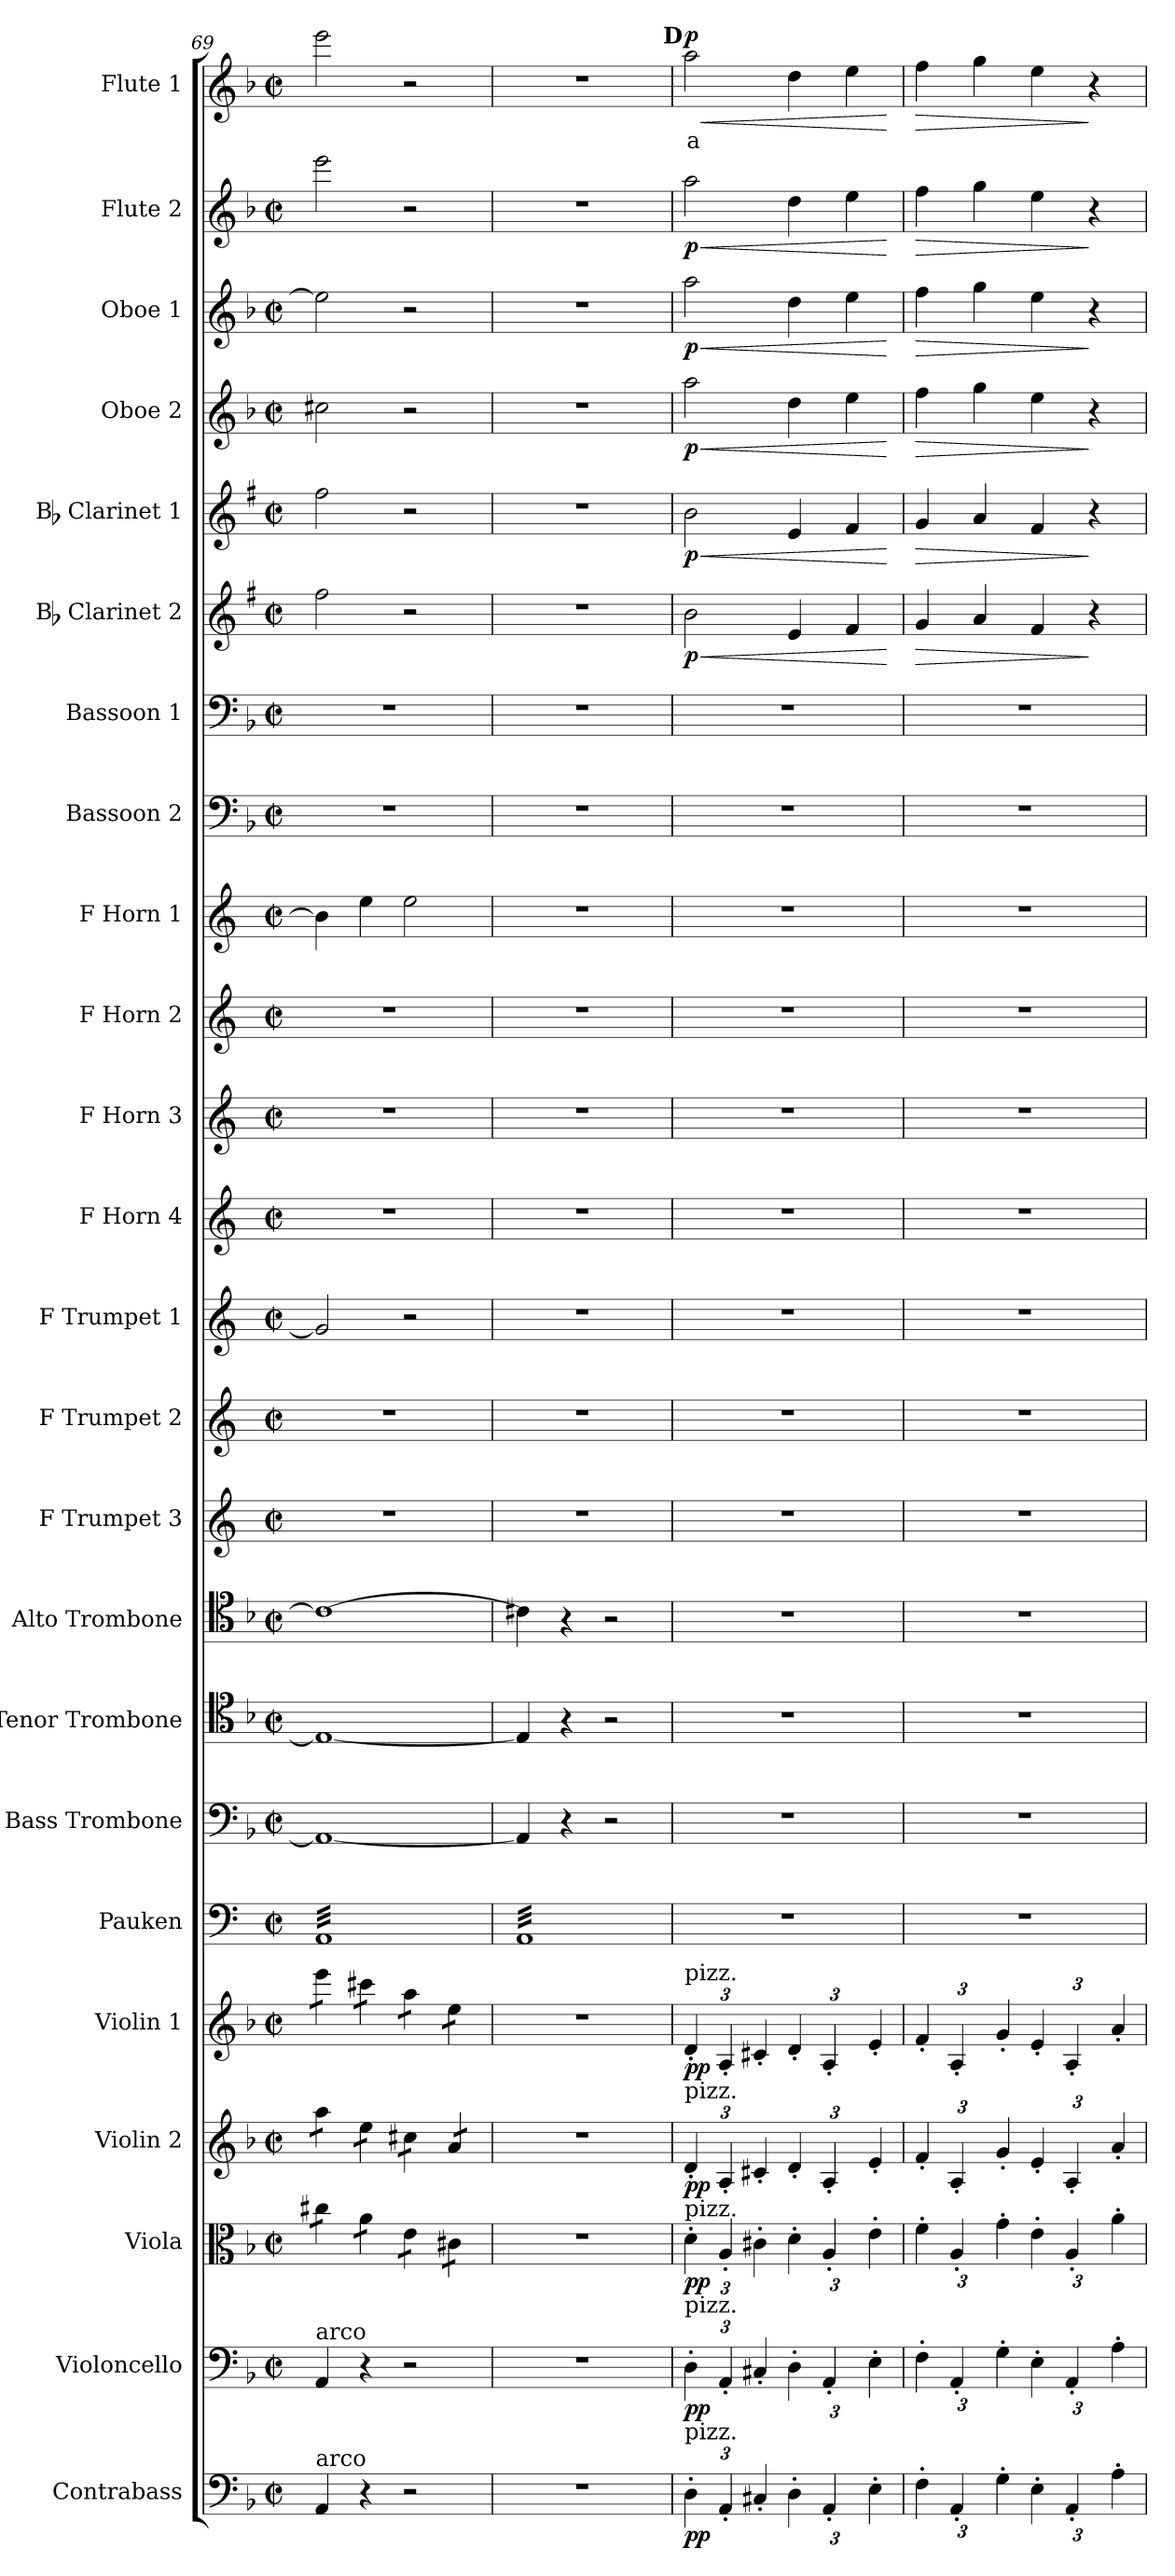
**kern	**dynam	**kern	**dynam	**kern	**dynam	**kern	**dynam	**kern	**dynam	**kern	**kern	**kern	**kern	**kern	**kern	**kern	**kern	**kern	**kern	**kern	**kern	**kern	**kern	**dynam	**kern	**dynam	**kern	**dynam	**kern	**dynam	**kern	**dynam	**kern	**text	**dynam
*part24	*part24	*part23	*part23	*part22	*part22	*part21	*part21	*part20	*part20	*part19	*part18	*part17	*part16	*part15	*part14	*part13	*part12	*part11	*part10	*part9	*part8	*part7	*part6	*part6	*part5	*part5	*part4	*part4	*part3	*part3	*part2	*part2	*part1	*part1	*part1
*staff24	*staff24	*staff23	*staff23	*staff22	*staff22	*staff21	*staff21	*staff20	*staff20	*staff19	*staff18	*staff17	*staff16	*staff15	*staff14	*staff13	*staff12	*staff11	*staff10	*staff9	*staff8	*staff7	*staff6	*staff6	*staff5	*staff5	*staff4	*staff4	*staff3	*staff3	*staff2	*staff2	*staff1	*staff1	*staff1
*I"Contrabass	*	*I"Violoncello	*	*I"Viola	*	*I"Violin 2	*	*I"Violin 1	*	*I"Pauken	*I"Bass Trombone	*I"Tenor Trombone	*I"Alto Trombone	*I"F Trumpet 3	*I"F Trumpet 2	*I"F Trumpet 1	*I"F Horn 4	*I"F Horn 3	*I"F Horn 2	*I"F Horn 1	*I"Bassoon 2	*I"Bassoon 1	*I"Bb Clarinet 2	*	*I"Bb Clarinet 1	*	*I"Oboe 2	*	*I"Oboe 1	*	*I"Flute 2	*	*I"Flute 1	*	*
*I'Cb	*	*I'Vc	*	*I'Vla	*	*I'Vln 2	*	*I'Vln 1	*	*I'Pk.	*I'B Trb	*I'T Trb	*I'A Trb	*I'Tpt 3	*I'Tpt 2	*I'Tpt 1	*I'Hn 4	*I'Hn 3	*I'Hn 2	*I'Hn 1	*I'Bsn 2	*I'Bsn 1	*I'Cl 2	*	*I'Cl 1	*	*I'Ob 2	*	*I'Ob 1	*	*I'Fl 2	*	*I'Fl 1	*	*
*clefF4	*	*clefF4	*	*clefC3	*	*clefG2	*	*clefG2	*	*clefF4	*clefF4	*clefC4	*clefC4	*clefG2	*clefG2	*clefG2	*clefG2	*clefG2	*clefG2	*clefG2	*clefF4	*clefF4	*clefG2	*	*clefG2	*	*clefG2	*	*clefG2	*	*clefG2	*	*clefG2	*	*
*ITrd7c12	*	*	*	*	*	*	*	*	*	*	*	*	*	*ITrd-3c-5	*ITrd-3c-5	*ITrd-3c-5	*ITrd4c7	*ITrd4c7	*ITrd4c7	*ITrd4c7	*	*	*ITrd1c2	*	*ITrd1c2	*	*	*	*	*	*	*	*	*	*
*k[b-]	*	*k[b-]	*	*k[b-]	*	*k[b-]	*	*k[b-]	*	*k[]	*k[b-]	*k[b-]	*k[b-]	*k[b-]	*k[b-]	*k[b-]	*k[b-]	*k[b-]	*k[b-]	*k[b-]	*k[b-]	*k[b-]	*k[b-]	*	*k[b-]	*	*k[b-]	*	*k[b-]	*	*k[b-]	*	*k[b-]	*	*
*M2/2	*	*M2/2	*	*M2/2	*	*M2/2	*	*M2/2	*	*M2/2	*M2/2	*M2/2	*M2/2	*M2/2	*M2/2	*M2/2	*M2/2	*M2/2	*M2/2	*M2/2	*M2/2	*M2/2	*M2/2	*	*M2/2	*	*M2/2	*	*M2/2	*	*M2/2	*	*M2/2	*	*
*met(c|)	*	*met(c|)	*	*met(c|)	*	*met(c|)	*	*met(c|)	*	*met(c|)	*met(c|)	*met(c|)	*met(c|)	*met(c|)	*met(c|)	*met(c|)	*met(c|)	*met(c|)	*met(c|)	*met(c|)	*met(c|)	*met(c|)	*met(c|)	*	*met(c|)	*	*met(c|)	*	*met(c|)	*	*met(c|)	*	*met(c|)	*	*
=69	=69	=69	=69	=69	=69	=69	=69	=69	=69	=69	=69	=69	=69	=69	=69	=69	=69	=69	=69	=69	=69	=69	=69	=69	=69	=69	=69	=69	=69	=69	=69	=69	=69	=69	=69
!	!	!LO:TX:a:t=arco	!	!	!	!	!	!	!	!	!	!	!	!	!	!	!	!	!	!	!	!	!	!	!	!	!	!	!	!	!	!	!	!	!
!LO:TX:a:t=arco	!	!	!	!	!	!	!	!	!	!	!	!	!	!	!	!	!	!	!	!	!	!	!	!	!	!	!	!	!	!	!	!	!	!	!
*	*	*	*	*tremolo	*	*	*	*	*	*	*	*	*	*	*	*	*	*	*	*	*	*	*	*	*	*	*	*	*	*	*	*	*	*	*
*	*	*	*	*	*	*tremolo	*	*	*	*	*	*	*	*	*	*	*	*	*	*	*	*	*	*	*	*	*	*	*	*	*	*	*	*	*
*	*	*	*	*	*	*	*	*tremolo	*	*	*	*	*	*	*	*	*	*	*	*	*	*	*	*	*	*	*	*	*	*	*	*	*	*	*
*	*	*	*	*	*	*	*	*	*	*tremolo	*	*	*	*	*	*	*	*	*	*	*	*	*	*	*	*	*	*	*	*	*	*	*	*	*
4AAA/	.	4AA/	.	8cc#X\L	.	8aa\L	.	8eee\L	.	32AALLL	1AA_	1E_	1c#_	1r	1r	2cc#/]	1r	1r	1r	4e\]	1r	1r	2ee\	.	2ee\	.	2cc#X\	.	2ee\]	.	2eee\	.	2eee\	.	.
.	.	.	.	.	.	.	.	.	.	32AA	.	.	.	.	.	.	.	.	.	.	.	.	.	.	.	.	.	.	.	.	.	.	.	.	.
.	.	.	.	.	.	.	.	.	.	32AA	.	.	.	.	.	.	.	.	.	.	.	.	.	.	.	.	.	.	.	.	.	.	.	.	.
.	.	.	.	.	.	.	.	.	.	32AA	.	.	.	.	.	.	.	.	.	.	.	.	.	.	.	.	.	.	.	.	.	.	.	.	.
.	.	.	.	8cc#X\J	.	8aa\J	.	8eee\J	.	32AA	.	.	.	.	.	.	.	.	.	.	.	.	.	.	.	.	.	.	.	.	.	.	.	.	.
.	.	.	.	.	.	.	.	.	.	32AA	.	.	.	.	.	.	.	.	.	.	.	.	.	.	.	.	.	.	.	.	.	.	.	.	.
.	.	.	.	.	.	.	.	.	.	32AA	.	.	.	.	.	.	.	.	.	.	.	.	.	.	.	.	.	.	.	.	.	.	.	.	.
.	.	.	.	.	.	.	.	.	.	32AA	.	.	.	.	.	.	.	.	.	.	.	.	.	.	.	.	.	.	.	.	.	.	.	.	.
4r	.	4r	.	8a\L	.	8ee\L	.	8ccc#X\L	.	32AA	.	.	.	.	.	.	.	.	.	4a\	.	.	.	.	.	.	.	.	.	.	.	.	.	.	.
.	.	.	.	.	.	.	.	.	.	32AA	.	.	.	.	.	.	.	.	.	.	.	.	.	.	.	.	.	.	.	.	.	.	.	.	.
.	.	.	.	.	.	.	.	.	.	32AA	.	.	.	.	.	.	.	.	.	.	.	.	.	.	.	.	.	.	.	.	.	.	.	.	.
.	.	.	.	.	.	.	.	.	.	32AA	.	.	.	.	.	.	.	.	.	.	.	.	.	.	.	.	.	.	.	.	.	.	.	.	.
.	.	.	.	8a\J	.	8ee\J	.	8ccc#X\J	.	32AA	.	.	.	.	.	.	.	.	.	.	.	.	.	.	.	.	.	.	.	.	.	.	.	.	.
.	.	.	.	.	.	.	.	.	.	32AA	.	.	.	.	.	.	.	.	.	.	.	.	.	.	.	.	.	.	.	.	.	.	.	.	.
.	.	.	.	.	.	.	.	.	.	32AA	.	.	.	.	.	.	.	.	.	.	.	.	.	.	.	.	.	.	.	.	.	.	.	.	.
.	.	.	.	.	.	.	.	.	.	32AA	.	.	.	.	.	.	.	.	.	.	.	.	.	.	.	.	.	.	.	.	.	.	.	.	.
2r	.	2r	.	8e\L	.	8cc#X\L	.	8aa\L	.	32AA	.	.	.	.	.	2r	.	.	.	2a\	.	.	2r	.	2r	.	2r	.	2r	.	2r	.	2r	.	.
.	.	.	.	.	.	.	.	.	.	32AA	.	.	.	.	.	.	.	.	.	.	.	.	.	.	.	.	.	.	.	.	.	.	.	.	.
.	.	.	.	.	.	.	.	.	.	32AA	.	.	.	.	.	.	.	.	.	.	.	.	.	.	.	.	.	.	.	.	.	.	.	.	.
.	.	.	.	.	.	.	.	.	.	32AA	.	.	.	.	.	.	.	.	.	.	.	.	.	.	.	.	.	.	.	.	.	.	.	.	.
.	.	.	.	8e\J	.	8cc#X\J	.	8aa\J	.	32AA	.	.	.	.	.	.	.	.	.	.	.	.	.	.	.	.	.	.	.	.	.	.	.	.	.
.	.	.	.	.	.	.	.	.	.	32AA	.	.	.	.	.	.	.	.	.	.	.	.	.	.	.	.	.	.	.	.	.	.	.	.	.
.	.	.	.	.	.	.	.	.	.	32AA	.	.	.	.	.	.	.	.	.	.	.	.	.	.	.	.	.	.	.	.	.	.	.	.	.
.	.	.	.	.	.	.	.	.	.	32AA	.	.	.	.	.	.	.	.	.	.	.	.	.	.	.	.	.	.	.	.	.	.	.	.	.
.	.	.	.	8c#X\L	.	8a/L	.	8ee\L	.	32AA	.	.	.	.	.	.	.	.	.	.	.	.	.	.	.	.	.	.	.	.	.	.	.	.	.
.	.	.	.	.	.	.	.	.	.	32AA	.	.	.	.	.	.	.	.	.	.	.	.	.	.	.	.	.	.	.	.	.	.	.	.	.
.	.	.	.	.	.	.	.	.	.	32AA	.	.	.	.	.	.	.	.	.	.	.	.	.	.	.	.	.	.	.	.	.	.	.	.	.
.	.	.	.	.	.	.	.	.	.	32AA	.	.	.	.	.	.	.	.	.	.	.	.	.	.	.	.	.	.	.	.	.	.	.	.	.
.	.	.	.	8c#X\J	.	8a/J	.	8ee\J	.	32AA	.	.	.	.	.	.	.	.	.	.	.	.	.	.	.	.	.	.	.	.	.	.	.	.	.
*	*	*	*	*	*	*	*	*Xtremolo	*	*	*	*	*	*	*	*	*	*	*	*	*	*	*	*	*	*	*	*	*	*	*	*	*	*	*
*	*	*	*	*	*	*Xtremolo	*	*	*	*	*	*	*	*	*	*	*	*	*	*	*	*	*	*	*	*	*	*	*	*	*	*	*	*	*
*	*	*	*	*Xtremolo	*	*	*	*	*	*	*	*	*	*	*	*	*	*	*	*	*	*	*	*	*	*	*	*	*	*	*	*	*	*	*
.	.	.	.	.	.	.	.	.	.	32AA	.	.	.	.	.	.	.	.	.	.	.	.	.	.	.	.	.	.	.	.	.	.	.	.	.
.	.	.	.	.	.	.	.	.	.	32AA	.	.	.	.	.	.	.	.	.	.	.	.	.	.	.	.	.	.	.	.	.	.	.	.	.
.	.	.	.	.	.	.	.	.	.	32AAJJJ	.	.	.	.	.	.	.	.	.	.	.	.	.	.	.	.	.	.	.	.	.	.	.	.	.
!!LO:PB:g=z
=70	=70	=70	=70	=70	=70	=70	=70	=70	=70	=70	=70	=70	=70	=70	=70	=70	=70	=70	=70	=70	=70	=70	=70	=70	=70	=70	=70	=70	=70	=70	=70	=70	=70	=70	=70
1r	.	1r	.	1r	.	1r	.	1r	.	32AALLL	4AA/]	4E/]	4c#X\]	1r	1r	1r	1r	1r	1r	1r	1r	1r	1r	.	1r	.	1r	.	1r	.	1r	.	1r	.	.
.	.	.	.	.	.	.	.	.	.	32AA	.	.	.	.	.	.	.	.	.	.	.	.	.	.	.	.	.	.	.	.	.	.	.	.	.
.	.	.	.	.	.	.	.	.	.	32AA	.	.	.	.	.	.	.	.	.	.	.	.	.	.	.	.	.	.	.	.	.	.	.	.	.
.	.	.	.	.	.	.	.	.	.	32AA	.	.	.	.	.	.	.	.	.	.	.	.	.	.	.	.	.	.	.	.	.	.	.	.	.
.	.	.	.	.	.	.	.	.	.	32AA	.	.	.	.	.	.	.	.	.	.	.	.	.	.	.	.	.	.	.	.	.	.	.	.	.
.	.	.	.	.	.	.	.	.	.	32AA	.	.	.	.	.	.	.	.	.	.	.	.	.	.	.	.	.	.	.	.	.	.	.	.	.
.	.	.	.	.	.	.	.	.	.	32AA	.	.	.	.	.	.	.	.	.	.	.	.	.	.	.	.	.	.	.	.	.	.	.	.	.
.	.	.	.	.	.	.	.	.	.	32AA	.	.	.	.	.	.	.	.	.	.	.	.	.	.	.	.	.	.	.	.	.	.	.	.	.
.	.	.	.	.	.	.	.	.	.	32AA	4r	4r	4r	.	.	.	.	.	.	.	.	.	.	.	.	.	.	.	.	.	.	.	.	.	.
.	.	.	.	.	.	.	.	.	.	32AA	.	.	.	.	.	.	.	.	.	.	.	.	.	.	.	.	.	.	.	.	.	.	.	.	.
.	.	.	.	.	.	.	.	.	.	32AA	.	.	.	.	.	.	.	.	.	.	.	.	.	.	.	.	.	.	.	.	.	.	.	.	.
.	.	.	.	.	.	.	.	.	.	32AA	.	.	.	.	.	.	.	.	.	.	.	.	.	.	.	.	.	.	.	.	.	.	.	.	.
.	.	.	.	.	.	.	.	.	.	32AA	.	.	.	.	.	.	.	.	.	.	.	.	.	.	.	.	.	.	.	.	.	.	.	.	.
.	.	.	.	.	.	.	.	.	.	32AA	.	.	.	.	.	.	.	.	.	.	.	.	.	.	.	.	.	.	.	.	.	.	.	.	.
.	.	.	.	.	.	.	.	.	.	32AA	.	.	.	.	.	.	.	.	.	.	.	.	.	.	.	.	.	.	.	.	.	.	.	.	.
.	.	.	.	.	.	.	.	.	.	32AA	.	.	.	.	.	.	.	.	.	.	.	.	.	.	.	.	.	.	.	.	.	.	.	.	.
.	.	.	.	.	.	.	.	.	.	32AA	2r	2r	2r	.	.	.	.	.	.	.	.	.	.	.	.	.	.	.	.	.	.	.	.	.	.
.	.	.	.	.	.	.	.	.	.	32AA	.	.	.	.	.	.	.	.	.	.	.	.	.	.	.	.	.	.	.	.	.	.	.	.	.
.	.	.	.	.	.	.	.	.	.	32AA	.	.	.	.	.	.	.	.	.	.	.	.	.	.	.	.	.	.	.	.	.	.	.	.	.
.	.	.	.	.	.	.	.	.	.	32AA	.	.	.	.	.	.	.	.	.	.	.	.	.	.	.	.	.	.	.	.	.	.	.	.	.
.	.	.	.	.	.	.	.	.	.	32AA	.	.	.	.	.	.	.	.	.	.	.	.	.	.	.	.	.	.	.	.	.	.	.	.	.
.	.	.	.	.	.	.	.	.	.	32AA	.	.	.	.	.	.	.	.	.	.	.	.	.	.	.	.	.	.	.	.	.	.	.	.	.
.	.	.	.	.	.	.	.	.	.	32AA	.	.	.	.	.	.	.	.	.	.	.	.	.	.	.	.	.	.	.	.	.	.	.	.	.
.	.	.	.	.	.	.	.	.	.	32AA	.	.	.	.	.	.	.	.	.	.	.	.	.	.	.	.	.	.	.	.	.	.	.	.	.
.	.	.	.	.	.	.	.	.	.	32AA	.	.	.	.	.	.	.	.	.	.	.	.	.	.	.	.	.	.	.	.	.	.	.	.	.
.	.	.	.	.	.	.	.	.	.	32AA	.	.	.	.	.	.	.	.	.	.	.	.	.	.	.	.	.	.	.	.	.	.	.	.	.
.	.	.	.	.	.	.	.	.	.	32AA	.	.	.	.	.	.	.	.	.	.	.	.	.	.	.	.	.	.	.	.	.	.	.	.	.
.	.	.	.	.	.	.	.	.	.	32AA	.	.	.	.	.	.	.	.	.	.	.	.	.	.	.	.	.	.	.	.	.	.	.	.	.
.	.	.	.	.	.	.	.	.	.	32AA	.	.	.	.	.	.	.	.	.	.	.	.	.	.	.	.	.	.	.	.	.	.	.	.	.
.	.	.	.	.	.	.	.	.	.	32AA	.	.	.	.	.	.	.	.	.	.	.	.	.	.	.	.	.	.	.	.	.	.	.	.	.
.	.	.	.	.	.	.	.	.	.	32AA	.	.	.	.	.	.	.	.	.	.	.	.	.	.	.	.	.	.	.	.	.	.	.	.	.
.	.	.	.	.	.	.	.	.	.	32AAJJJ	.	.	.	.	.	.	.	.	.	.	.	.	.	.	.	.	.	.	.	.	.	.	.	.	.
*	*	*	*	*	*	*	*	*	*	*Xtremolo	*	*	*	*	*	*	*	*	*	*	*	*	*	*	*	*	*	*	*	*	*	*	*	*	*
!!LO:REH:place=s1:a:B:enc=none:fs=18:t=D
=71	=71	=71	=71	=71	=71	=71	=71	=71	=71	=71	=71	=71	=71	=71	=71	=71	=71	=71	=71	=71	=71	=71	=71	=71	=71	=71	=71	=71	=71	=71	=71	=71	=71	=71	=71
*Xbrackettup	*	*Xbrackettup	*	*Xbrackettup	*	*Xbrackettup	*	*Xbrackettup	*	*	*	*	*	*	*	*	*	*	*	*	*	*	*	*	*	*	*	*	*	*	*	*	*	*	*
!	!	!	!	!	!	!	!	!LO:TX:a:t=pizz.	!	!	!	!	!	!	!	!	!	!	!	!	!	!	!	!	!	!	!	!	!	!	!	!	!	!	!
!	!	!	!	!	!	!LO:TX:a:t=pizz.	!	!	!	!	!	!	!	!	!	!	!	!	!	!	!	!	!	!	!	!	!	!	!	!	!	!	!	!	!
!	!	!	!	!LO:TX:a:t=pizz.	!	!	!	!	!	!	!	!	!	!	!	!	!	!	!	!	!	!	!	!	!	!	!	!	!	!	!	!	!	!	!
!	!	!LO:TX:a:t=pizz.	!	!	!	!	!	!	!	!	!	!	!	!	!	!	!	!	!	!	!	!	!	!	!	!	!	!	!	!	!	!	!	!	!
!LO:TX:a:t=pizz.	!	!	!	!	!	!	!	!	!	!	!	!	!	!	!	!	!	!	!	!	!	!	!	!	!	!	!	!	!	!	!	!	!	!	!
!	!LO:DY:b	!	!LO:DY:b	!	!LO:DY:b	!	!LO:DY:b	!	!LO:DY:b	!	!	!	!	!	!	!	!	!	!	!	!	!	!	!LO:HP:b	!	!LO:HP:b	!	!LO:HP:b	!	!LO:HP:b	!	!LO:HP:b	!	!LO:LY:b:color=#FF0000	!LO:HP:b
!	!	!	!	!	!	!	!	!	!	!	!	!	!	!	!	!	!	!	!	!	!	!	!	!LO:DY:n=1:b	!	!LO:DY:n=1:b	!	!LO:DY:n=1:b	!	!LO:DY:n=1:b	!	!LO:DY:n=1:b	!	!	!LO:DY:n=1:b
6DD'\	pp	6D'\	pp	6d'\	pp	6d'/	pp	6d'/	pp	1r	1r	1r	1r	1r	1r	1r	1r	1r	1r	1r	1r	1r	2a\	< p	2a\	< p	2aa\	< p	2aa\	< p	2aa\	< p	2aa\	a	< p
6AAA'/	.	6AA'/	.	6A'/	.	6A'/	.	6A'/	.	.	.	.	.	.	.	.	.	.	.	.	.	.	.	.	.	.	.	.	.	.	.	.	.	.	.
6CC#X'/	.	6C#X'/	.	6c#X'\	.	6c#X'/	.	6c#X'/	.	.	.	.	.	.	.	.	.	.	.	.	.	.	.	.	.	.	.	.	.	.	.	.	.	.	.
6DD'\	.	6D'\	.	6d'\	.	6d'/	.	6d'/	.	.	.	.	.	.	.	.	.	.	.	.	.	.	4d/	.	4d/	.	4dd\	.	4dd\	.	4dd\	.	4dd\	.	.
6AAA'/	.	6AA'/	.	6A'/	.	6A'/	.	6A'/	.	.	.	.	.	.	.	.	.	.	.	.	.	.	.	.	.	.	.	.	.	.	.	.	.	.	.
.	.	.	.	.	.	.	.	.	.	.	.	.	.	.	.	.	.	.	.	.	.	.	4e/	.	4e/	.	4ee\	.	4ee\	.	4ee\	.	4ee\	.	.
6EE'\	.	6E'\	.	6e'\	.	6e'/	.	6e'/	.	.	.	.	.	.	.	.	.	.	.	.	.	.	.	.	.	.	.	.	.	.	.	.	.	.	.
.	.	.	.	.	.	.	.	.	.	.	.	.	.	.	.	.	.	.	.	.	.	.	.	[	.	[	.	[	.	[	.	[	.	.	[
=72	=72	=72	=72	=72	=72	=72	=72	=72	=72	=72	=72	=72	=72	=72	=72	=72	=72	=72	=72	=72	=72	=72	=72	=72	=72	=72	=72	=72	=72	=72	=72	=72	=72	=72	=72
!	!	!	!	!	!	!	!	!	!	!	!	!	!	!	!	!	!	!	!	!	!	!	!	!LO:HP:b	!	!LO:HP:b	!	!LO:HP:b	!	!LO:HP:b	!	!LO:HP:b	!	!	!LO:HP:b
6FF'\	.	6F'\	.	6f'\	.	6f'/	.	6f'/	.	1r	1r	1r	1r	1r	1r	1r	1r	1r	1r	1r	1r	1r	4f/	>	4f/	>	4ff\	>	4ff\	>	4ff\	>	4ff\	.	>
6AAA'/	.	6AA'/	.	6A'/	.	6A'/	.	6A'/	.	.	.	.	.	.	.	.	.	.	.	.	.	.	.	.	.	.	.	.	.	.	.	.	.	.	.
.	.	.	.	.	.	.	.	.	.	.	.	.	.	.	.	.	.	.	.	.	.	.	4g/	.	4g/	.	4gg\	.	4gg\	.	4gg\	.	4gg\	.	.
6GG'\	.	6G'\	.	6g'\	.	6g'/	.	6g'/	.	.	.	.	.	.	.	.	.	.	.	.	.	.	.	.	.	.	.	.	.	.	.	.	.	.	.
6EE'\	.	6E'\	.	6e'\	.	6e'/	.	6e'/	.	.	.	.	.	.	.	.	.	.	.	.	.	.	4e/	.	4e/	.	4ee\	.	4ee\	.	4ee\	.	4ee\	.	.
6AAA'/	.	6AA'/	.	6A'/	.	6A'/	.	6A'/	.	.	.	.	.	.	.	.	.	.	.	.	.	.	.	.	.	.	.	.	.	.	.	.	.	.	.
.	.	.	.	.	.	.	.	.	.	.	.	.	.	.	.	.	.	.	.	.	.	.	4r	]	4r	]	4r	]	4r	]	4r	]	4r	.	]
6AA'\	.	6A'\	.	6a'\	.	6a'/	.	6a'/	.	.	.	.	.	.	.	.	.	.	.	.	.	.	.	.	.	.	.	.	.	.	.	.	.	.	.
=	=	=	=	=	=	=	=	=	=	=	=	=	=	=	=	=	=	=	=	=	=	=	=	=	=	=	=	=	=	=	=	=	=	=	=
*-	*-	*-	*-	*-	*-	*-	*-	*-	*-	*-	*-	*-	*-	*-	*-	*-	*-	*-	*-	*-	*-	*-	*-	*-	*-	*-	*-	*-	*-	*-	*-	*-	*-	*-	*-
